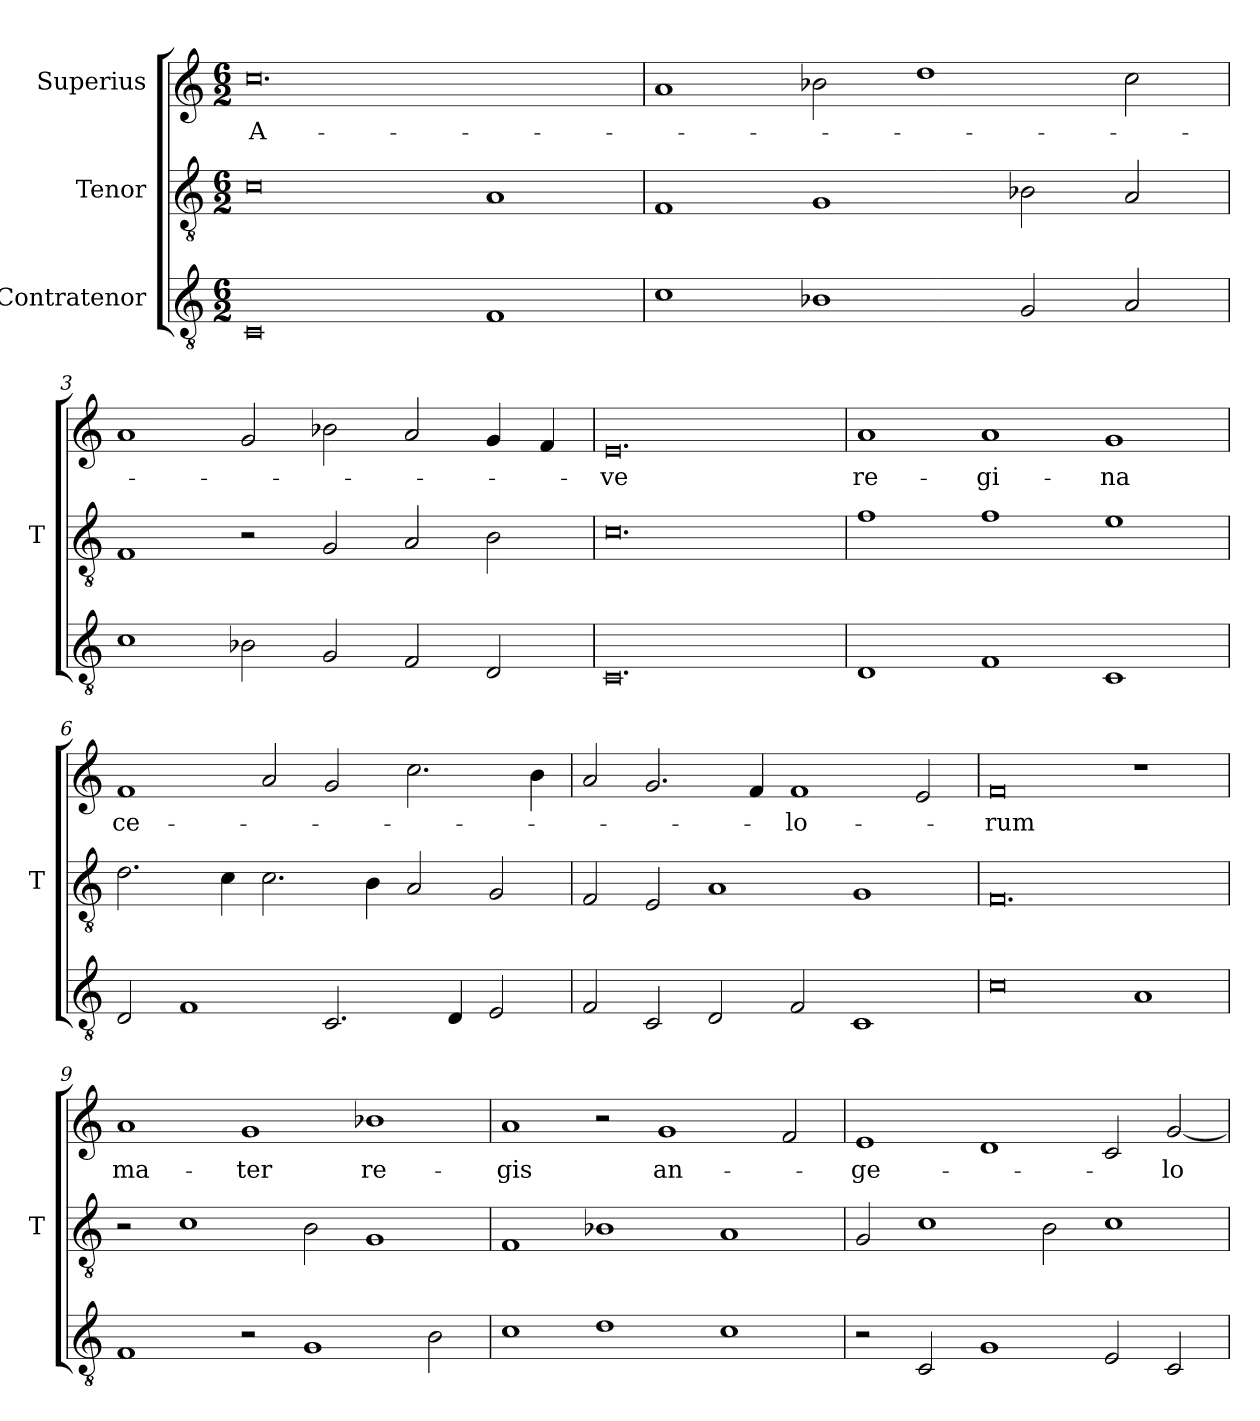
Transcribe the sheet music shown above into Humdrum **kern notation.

**kern	**kern	**kern	**text
*part3	*part2	*part1	*part1
*staff3	*staff2	*staff1	*staff1
*I"Contratenor	*I"Tenor	*I"Superius	*
*	*I'T	*	*
*clefGv2	*clefGv2	*clefG2	*
*M6/2	*M6/2	*M6/2	*
=1	=1	=1	=1
0C	0c	0.cc	A-
1F	1A	.	.
=2	=2	=2	=2
1c	1F	1a	.
1B-X	1G	2b-X	.
.	.	1dd	.
2G	2B-X	.	.
2A	2A	2cc	.
=3	=3	=3	=3
1c	1F	1a	.
2B-X	2r	2g	.
2G	2G	2b-X	.
2F	2A	2a	.
2D	2B	4g	.
.	.	4f	.
=4	=4	=4	=4
0.C	0.c	0.e	-ve
=5	=5	=5	=5
1D	1f	1a	re-
1F	1f	1a	-gi-
1C	1e	1g	-na
=6	=6	=6	=6
2D	2.d	1f	ce-
1F	.	.	.
.	4c	.	.
.	2.c	2a	.
2.C	.	2g	.
.	4B	.	.
.	2A	2.cc	.
4D	.	.	.
2E	2G	.	.
.	.	4b	.
=7	=7	=7	=7
2F	2F	2a	.
2C	2E	2.g	.
2D	1A	.	.
.	.	4f	.
2F	.	1f	-lo-
1C	1G	.	.
.	.	2e	.
=8	=8	=8	=8
0c	0.F	0f	-rum
1A	.	1r	.
=9	=9	=9	=9
1F	2r	1a	ma-
.	1c	.	.
2r	.	1g	-ter
1G	2B	.	.
.	1G	1b-X	re-
2B	.	.	.
=10	=10	=10	=10
1c	1F	1a	-gis
1d	1B-X	2r	.
.	.	1g	an-
1c	1A	.	.
.	.	2f	.
=11	=11	=11	=11
2r	2G	1e	-ge-
2C	1c	.	.
1G	.	1d	.
.	2B	.	.
2E	1c	2c	.
2C	.	[2g	-lo-
=	=	=	=
*-	*-	*-	*-
